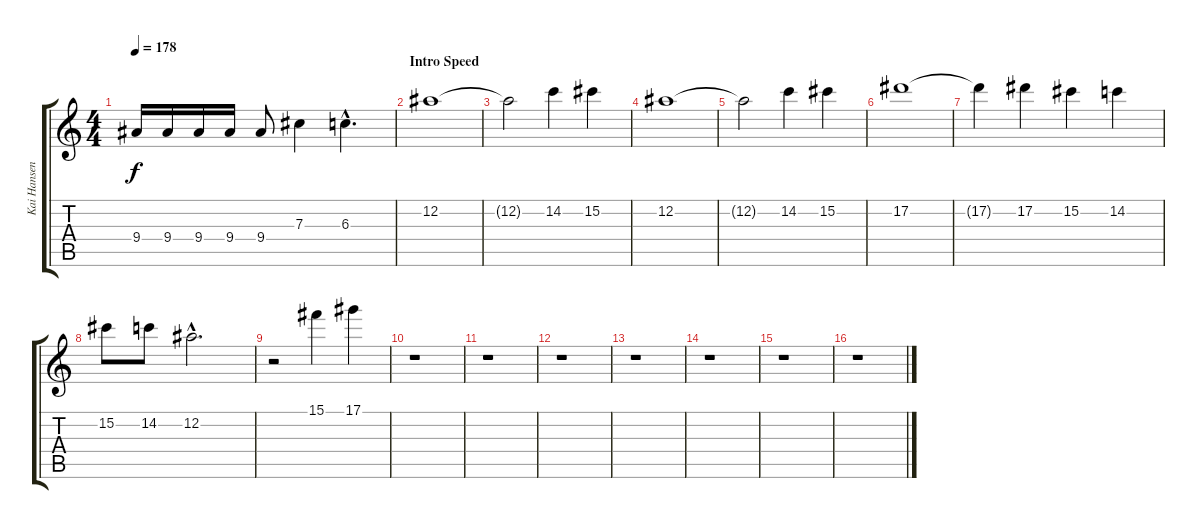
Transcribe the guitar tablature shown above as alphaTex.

\track ("Kai Hansen" "Kai Hansen") {instrument distortionguitar}
\staff {score tabs}
\tuning (Eb4 Bb3 Gb3 Db3 Ab2 Eb2) {hide}
\ts (4 4)
\tempo 178
\clef g2
\ks c
9.4.16{dy f} 9.4.16 9.4.16 9.4.16 9.4.8 7.3.4 6.3{hac}.4{d} |
\section ("" "Intro Speed")
12.2.1 |
12.2{t}.2 14.2.4 15.2.4 |
12.2.1 |
12.2{t}.2 14.2.4 15.2.4 |
17.2.1 |
17.2{t}.4 17.2.4 15.2.4 14.2.4 |
15.2.8 14.2.8 12.2{hac}.2{d} |
r.2 15.1.4 17.1.4 |
r.1 |
r.1 |
r.1 |
r.1 |
r.1 |
r.1 |
r.1
